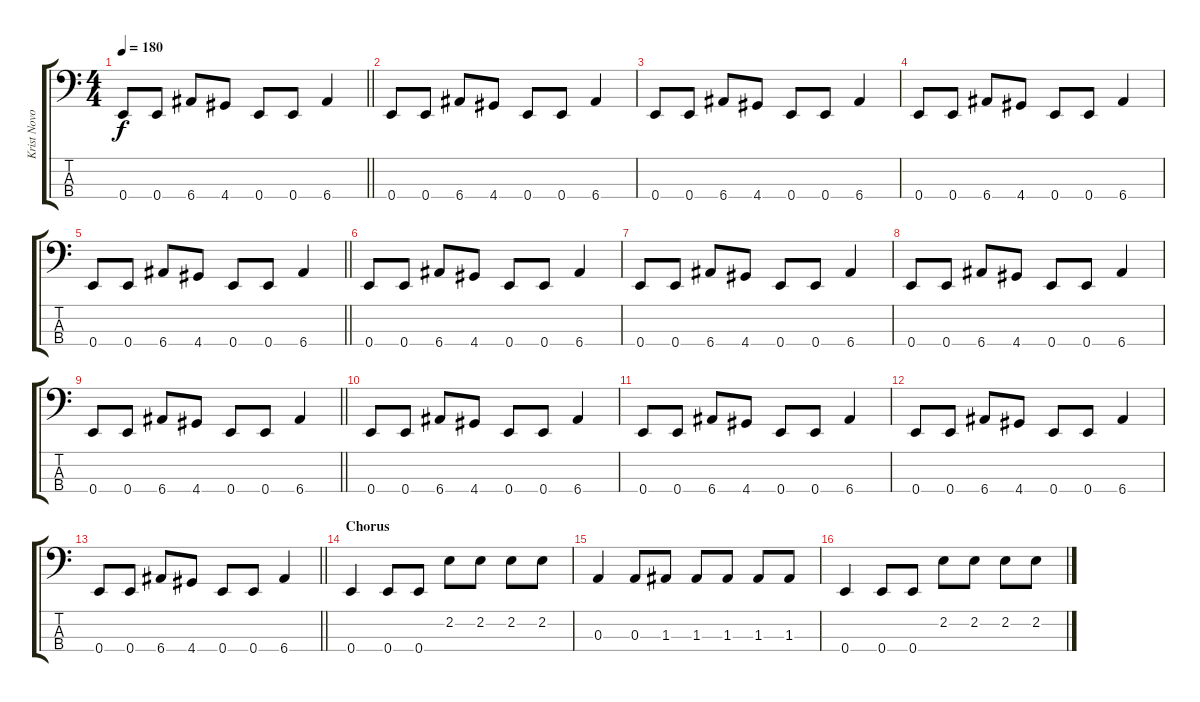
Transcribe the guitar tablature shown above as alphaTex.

\track ("Krist Novoselic" "Krist Novo") {instrument electricbassfinger}
\staff {score tabs}
\tuning (G2 D2 A1 E1) {hide}
\ts (4 4)
\tempo 180
\clef f4
\barLineRight lightlight
\ks c
0.4.8{dy f} 0.4.8 6.4.8 4.4.8 0.4.8 0.4.8 6.4.4 |
0.4.8 0.4.8 6.4.8 4.4.8 0.4.8 0.4.8 6.4.4 |
0.4.8 0.4.8 6.4.8 4.4.8 0.4.8 0.4.8 6.4.4 |
0.4.8 0.4.8 6.4.8 4.4.8 0.4.8 0.4.8 6.4.4 |
\barLineRight lightlight
0.4.8 0.4.8 6.4.8 4.4.8 0.4.8 0.4.8 6.4.4 |
0.4.8 0.4.8 6.4.8 4.4.8 0.4.8 0.4.8 6.4.4 |
0.4.8 0.4.8 6.4.8 4.4.8 0.4.8 0.4.8 6.4.4 |
0.4.8 0.4.8 6.4.8 4.4.8 0.4.8 0.4.8 6.4.4 |
\barLineRight lightlight
0.4.8 0.4.8 6.4.8 4.4.8 0.4.8 0.4.8 6.4.4 |
0.4.8 0.4.8 6.4.8 4.4.8 0.4.8 0.4.8 6.4.4 |
0.4.8 0.4.8 6.4.8 4.4.8 0.4.8 0.4.8 6.4.4 |
0.4.8 0.4.8 6.4.8 4.4.8 0.4.8 0.4.8 6.4.4 |
\barLineRight lightlight
0.4.8 0.4.8 6.4.8 4.4.8 0.4.8 0.4.8 6.4.4 |
\section ("" "Chorus")
0.4.4 0.4.8 0.4.8 2.2.8 2.2.8 2.2.8 2.2.8 |
0.3.4 0.3.8 1.3.8 1.3.8 1.3.8 1.3.8 1.3.8 |
0.4.4 0.4.8 0.4.8 2.2.8 2.2.8 2.2.8 2.2.8
